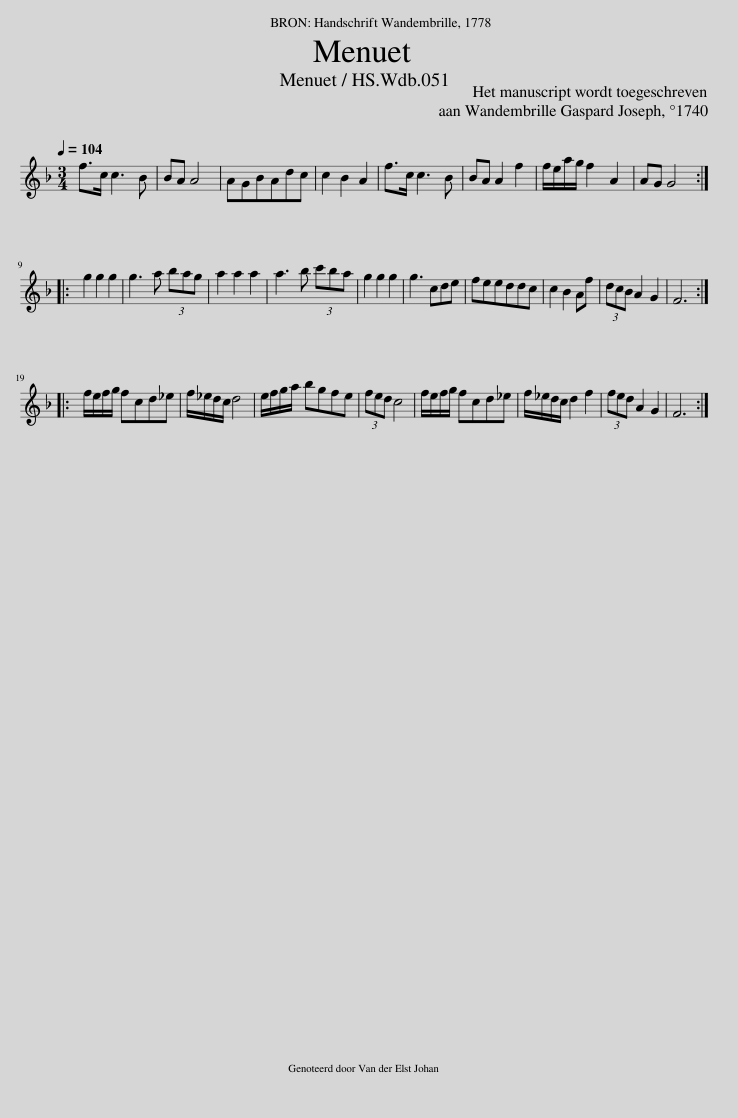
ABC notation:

X:1
L:1/8
Q:1/4=104
M:3/4
I:linebreak $
K:F
V:1 treble
V:1
 f>c c3 B | BA A4 | AGBAdc | c2 B2 A2 | f>c c3 B | %5
 BA A2 f2 | f/e/a/g/ f2 A2 | AG G4 ::$ g2 g2 g2 | g3 a (3bag | %10
 a2 a2 a2 | a3 b (3c'ba | g2 g2 g2 | g3 cde | feeddc | %15
 c2 B2 Af | (3dcB A2 G2 | F6 ::$ f/e/f/g/ fcd_e | f/_e/d/c/ d4 | %20
 e/f/g/a/ bgfe | (3fed c4 | f/e/f/g/ fcd_e | f/_e/d/c/ d2 f2 | (3fed A2 G2 | %25
 F6 :| %26
